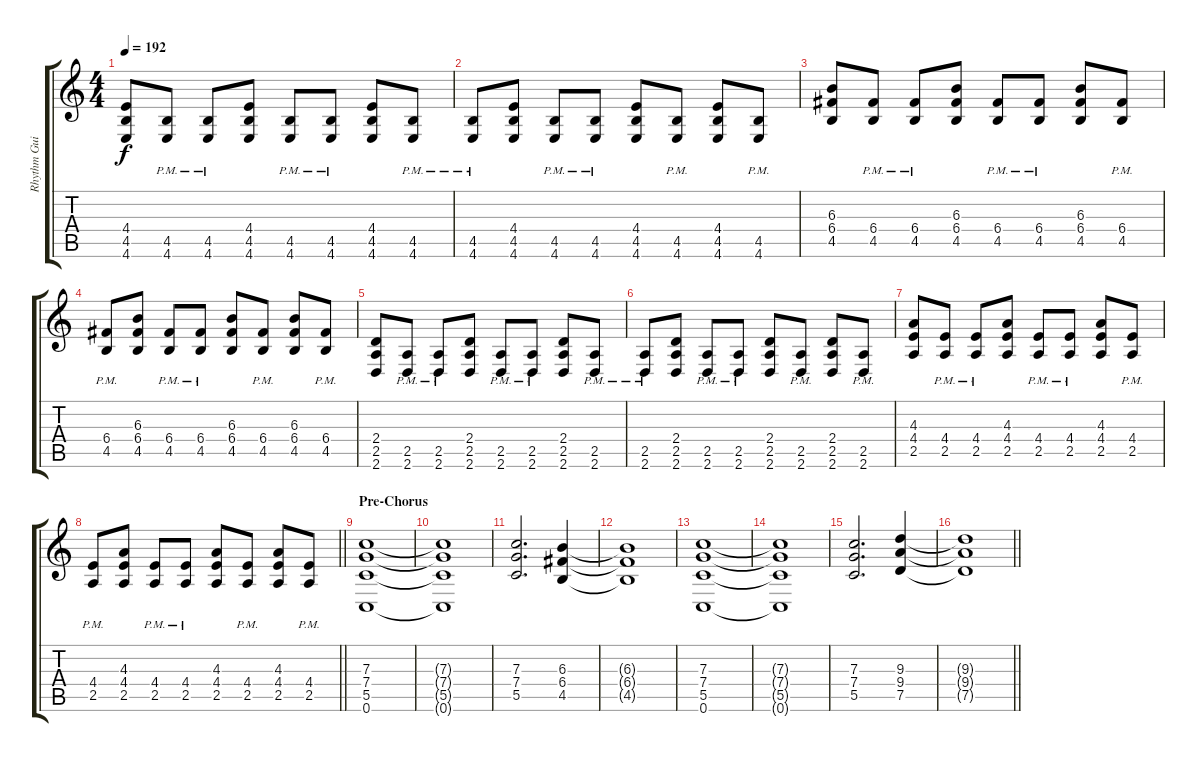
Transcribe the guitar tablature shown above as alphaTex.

\track ("Rhythm Guitar 1" "Rhythm Gui") {instrument overdrivenguitar}
\staff {score tabs}
\tuning (D4 A3 F3 C3 G2 C2) {hide}
\ts (4 4)
\tempo 192
\clef g2
\ks aminor
(4.4 4.5 4.6).8{dy f} (4.5{pm} 4.6{pm}).8 (4.5{pm} 4.6{pm}).8 (4.4 4.5 4.6).8 (4.5{pm} 4.6{pm}).8 (4.5{pm} 4.6{pm}).8 (4.4 4.5 4.6).8 (4.5{pm} 4.6{pm}).8 |
(4.5{pm} 4.6{pm}).8 (4.4 4.5 4.6).8 (4.5{pm} 4.6{pm}).8 (4.5{pm} 4.6{pm}).8 (4.4 4.5 4.6).8 (4.5{pm} 4.6{pm}).8 (4.4 4.5 4.6).8 (4.5{pm} 4.6{pm}).8 |
(6.3 6.4 4.5).8 (6.4{pm} 4.5{pm}).8 (6.4{pm} 4.5{pm}).8 (6.3 6.4 4.5).8 (6.4{pm} 4.5{pm}).8 (6.4{pm} 4.5{pm}).8 (6.3 6.4 4.5).8 (6.4{pm} 4.5{pm}).8 |
(6.4{pm} 4.5{pm}).8 (6.3 6.4 4.5).8 (6.4{pm} 4.5{pm}).8 (6.4{pm} 4.5{pm}).8 (6.3 6.4 4.5).8 (6.4{pm} 4.5{pm}).8 (6.3 6.4 4.5).8 (6.4{pm} 4.5{pm}).8 |
(2.4 2.5 2.6).8 (2.5{pm} 2.6{pm}).8 (2.5{pm} 2.6{pm}).8 (2.4 2.5 2.6).8 (2.5{pm} 2.6{pm}).8 (2.5{pm} 2.6{pm}).8 (2.4 2.5 2.6).8 (2.5{pm} 2.6{pm}).8 |
(2.5{pm} 2.6{pm}).8 (2.4 2.5 2.6).8 (2.5{pm} 2.6{pm}).8 (2.5{pm} 2.6{pm}).8 (2.4 2.5 2.6).8 (2.5{pm} 2.6{pm}).8 (2.4 2.5 2.6).8 (2.5{pm} 2.6{pm}).8 |
(4.3 4.4 2.5).8 (4.4{pm} 2.5{pm}).8 (4.4{pm} 2.5{pm}).8 (4.3 4.4 2.5).8 (4.4{pm} 2.5{pm}).8 (4.4{pm} 2.5{pm}).8 (4.3 4.4 2.5).8 (4.4{pm} 2.5{pm}).8 |
\barLineRight lightlight
(4.4{pm} 2.5{pm}).8 (4.3 4.4 2.5).8 (4.4{pm} 2.5{pm}).8 (4.4{pm} 2.5{pm}).8 (4.3 4.4 2.5).8 (4.4{pm} 2.5{pm}).8 (4.3 4.4 2.5).8 (4.4{pm} 2.5{pm}).8 |
\section ("" "Pre-Chorus")
(7.3 7.4 5.5 0.6).1{volume 16} |
(7.3{t} 7.4{t} 5.5{t} 0.6{t}).1 |
(7.3 7.4 5.5).2{d} (6.3 6.4 4.5).4 |
(6.3{t} 6.4{t} 4.5{t}).1 |
(7.3 7.4 5.5 0.6).1 |
(7.3{t} 7.4{t} 5.5{t} 0.6{t}).1 |
(7.3 7.4 5.5).2{d} (9.3 9.4 7.5).4 |
\barLineRight lightlight
(9.3{t} 9.4{t} 7.5{t}).1
